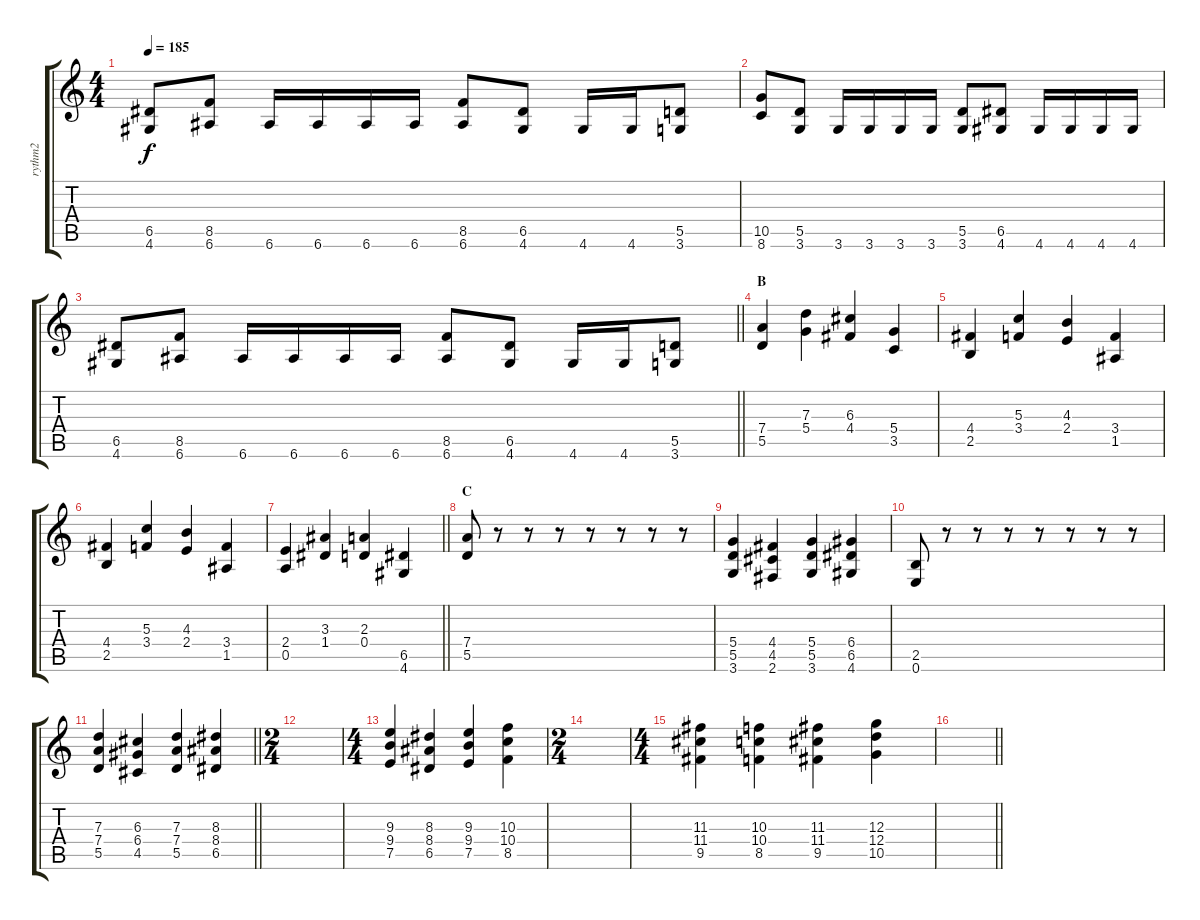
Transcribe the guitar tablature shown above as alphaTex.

\track ("rythm2" "rythm2") {instrument distortionguitar}
\staff {score tabs}
\tuning (E4 B3 G3 D3 A2 E2) {hide}
\ts (4 4)
\tempo 185
\clef g2
\ks c
(6.5 4.6).8{dy f} (8.5 6.6).8 6.6.16 6.6.16 6.6.16 6.6.16 (8.5 6.6).8 (6.5 4.6).8 4.6.16 4.6.16 (5.5 3.6).8 |
(10.5 8.6).8 (5.5 3.6).8 3.6.16 3.6.16 3.6.16 3.6.16 (5.5 3.6).8 (6.5 4.6).8 4.6.16 4.6.16 4.6.16 4.6.16 |
\barLineRight lightlight
(6.5 4.6).8 (8.5 6.6).8 6.6.16 6.6.16 6.6.16 6.6.16 (8.5 6.6).8 (6.5 4.6).8 4.6.16 4.6.16 (5.5 3.6).8 |
\section ("" "B")
(7.4 5.5).4 (7.3 5.4).4 (6.3 4.4).4 (5.4 3.5).4 |
(4.4 2.5).4 (5.3 3.4).4 (4.3 2.4).4 (3.4 1.5).4 |
(4.4 2.5).4 (5.3 3.4).4 (4.3 2.4).4 (3.4 1.5).4 |
\barLineRight lightlight
(2.4 0.5).4 (3.3 1.4).4 (2.3 0.4).4 (6.5 4.6).4 |
\section ("" "C")
(7.4 5.5).8 r.8 r.8 r.8 r.8 r.8 r.8 r.8 |
(5.4 5.5 3.6).4 (4.4 4.5 2.6).4 (5.4 5.5 3.6).4 (6.4 6.5 4.6).4 |
(2.5 0.6).8 r.8 r.8 r.8 r.8 r.8 r.8 r.8 |
\barLineRight lightlight
(7.3 7.4 5.5).4 (6.3 6.4 4.5).4 (7.3 7.4 5.5).4 (8.3 8.4 6.5).4 |
\ts (2 4)
\section ("" "")
|
\ts (4 4)
(9.3 9.4 7.5).4 (8.3 8.4 6.5).4 (9.3 9.4 7.5).4 (10.3 10.4 8.5).4 |
\ts (2 4)
|
\ts (4 4)
(11.3 11.4 9.5).4 (10.3 10.4 8.5).4 (11.3 11.4 9.5).4 (12.3 12.4 10.5).4 |
\barLineRight lightlight
